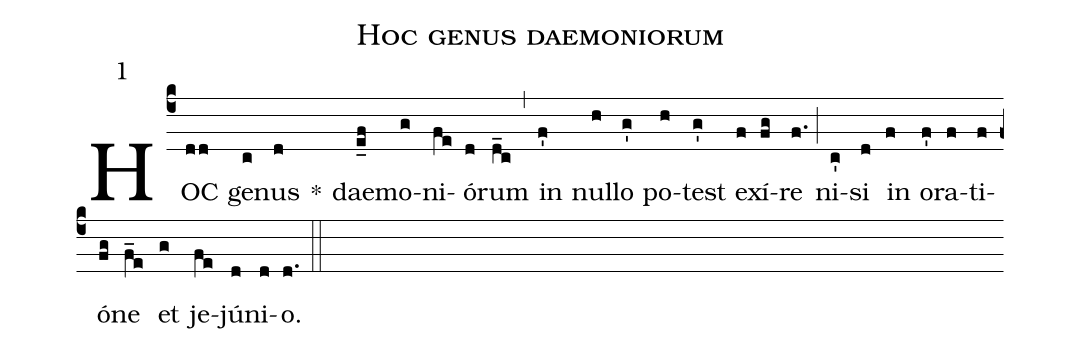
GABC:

name:Hoc genus daemoniorum;
mode:1;
annotation:1;
office-part:Antiphonae;
%%
(c4) HOC(dd) ge(c)nus(d) *() dae(e_f)mo(g)ni(fe)ó(d)rum(d_c) (,) in(f') nul(h)lo(g') po(h)test(g') ex(f)í(fg)re(f.) (;) ni(c')si(d) in(f) o(f')ra(f)ti(f)ó(fg)ne(f_e) et(g) je(fe)jú(d)ni(d)o.(d.) (::)
